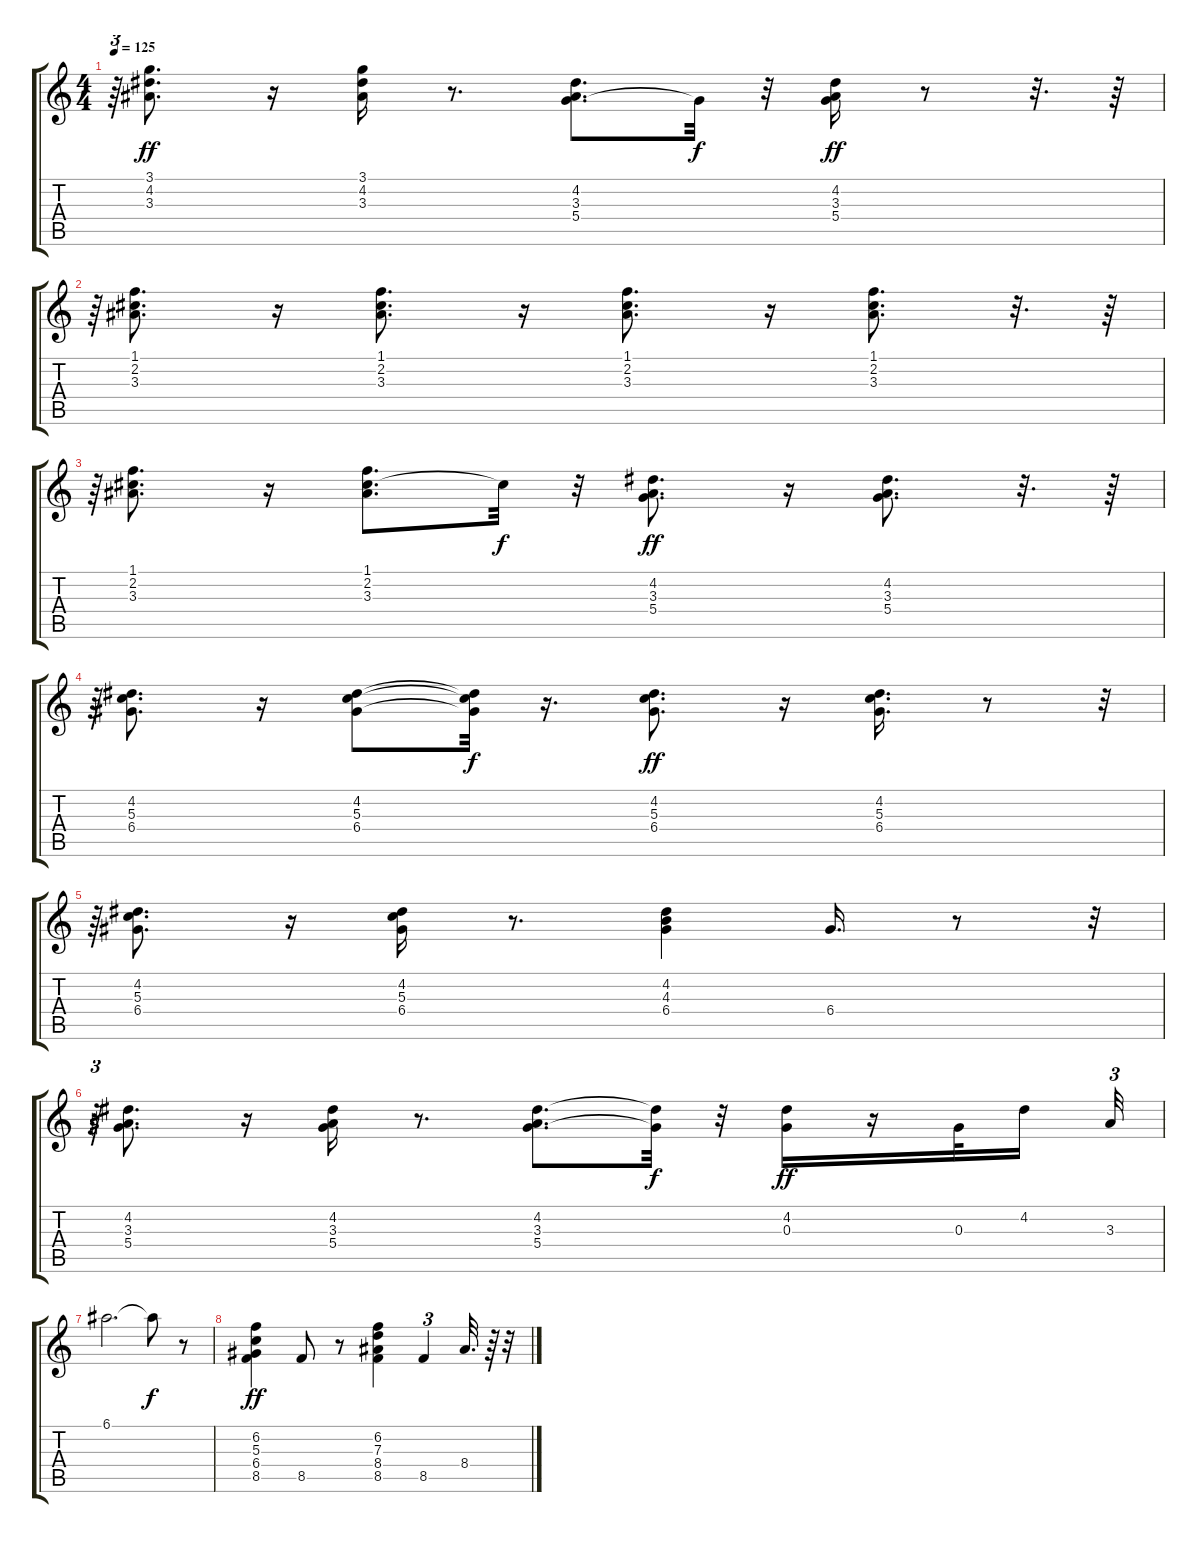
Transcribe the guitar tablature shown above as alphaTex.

\track "" {instrument electricguitarjazz}
\staff {score tabs}
\tuning (E4 B3 G3 D3 A2 E2) {hide}
\ts (4 4)
\tempo 125
\clef g2
\ks c
r.64{tu (3 2) dy ff} (3.1 4.2 3.3).8{d} r.16 (3.1 4.2 3.3).16 r.8{d} (4.2 3.3 5.4).8{d} 5.4{t}.32{dy f} r.32 (4.2 3.3 5.4).16{dy ff} r.8 r.32{d} r.64 |
r.64{tu (3 2)} (1.1 2.2 3.3).8{d} r.16 (1.1 2.2 3.3).8{d} r.16 (1.1 2.2 3.3).8{d} r.16 (1.1 2.2 3.3).8{d} r.32{d} r.64 |
r.64{tu (3 2)} (1.1 2.2 3.3).8{d} r.16 (1.1 2.2 3.3).8{d} 2.2{t}.32{dy f} r.32 (4.2 3.3 5.4).8{d dy ff} r.16 (4.2 3.3 5.4).8{d} r.32{d} r.64 |
r.64{tu (3 2)} (4.2 5.3 6.4).8{d} r.16 (4.2 5.3 6.4).8 (4.2{t} 5.3{t} 6.4{t}).32{dy f} r.16{d} (4.2 5.3 6.4).8{d dy ff} r.16 (4.2 5.3 6.4).16{d} r.8 r.32{tu (3 2)} |
r.64{tu (3 2)} (4.2 5.3 6.4).8{d} r.16 (4.2 5.3 6.4).16 r.8{d} (4.2 4.3 6.4).4 6.4.16{d} r.8 r.32{tu (3 2)} |
r.64{tu (3 2)} (4.2 3.3 5.4).8{d} r.16 (4.2 3.3 5.4).16 r.8{d} (4.2 3.3 5.4).8{d} (4.2{t} 5.4{t}).32{dy f} r.32 (4.2 0.3).16{dy ff} r.16 0.3.32 4.2.16{beam splitsecondary} 3.3.32{tu (3 2)} |
6.1.2{d} 6.1{t}.8{dy f} r.8 |
(6.2 5.3 6.4 8.5).4{dy ff} 8.5.8 r.8 (6.2 7.3 8.4 8.5).4 8.5.4{tu (3 2)} 8.4.32{d} r.64 r.32
